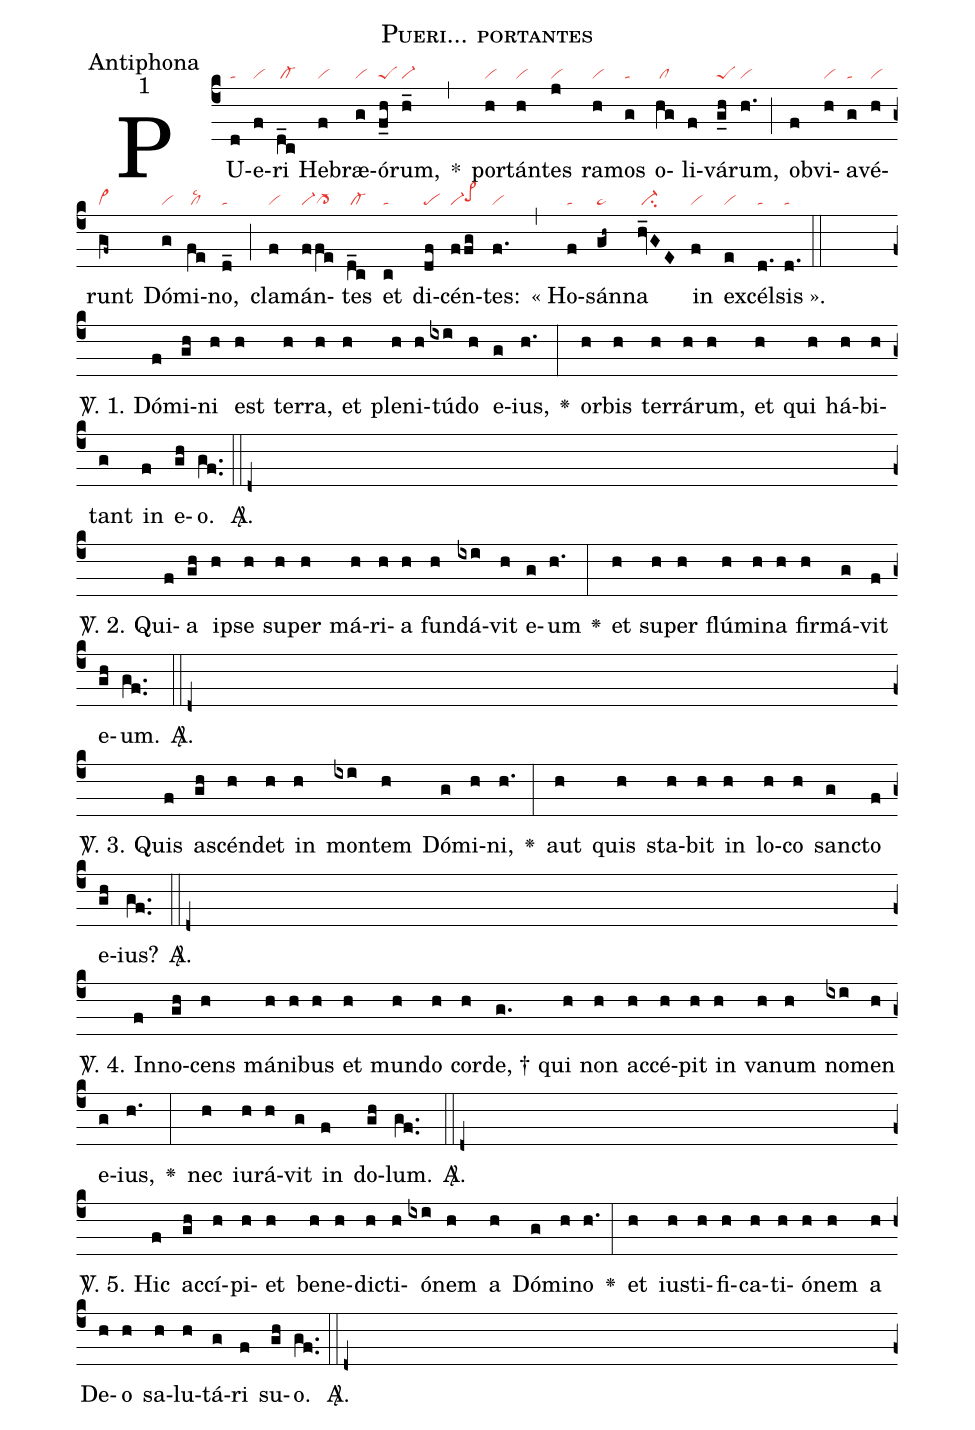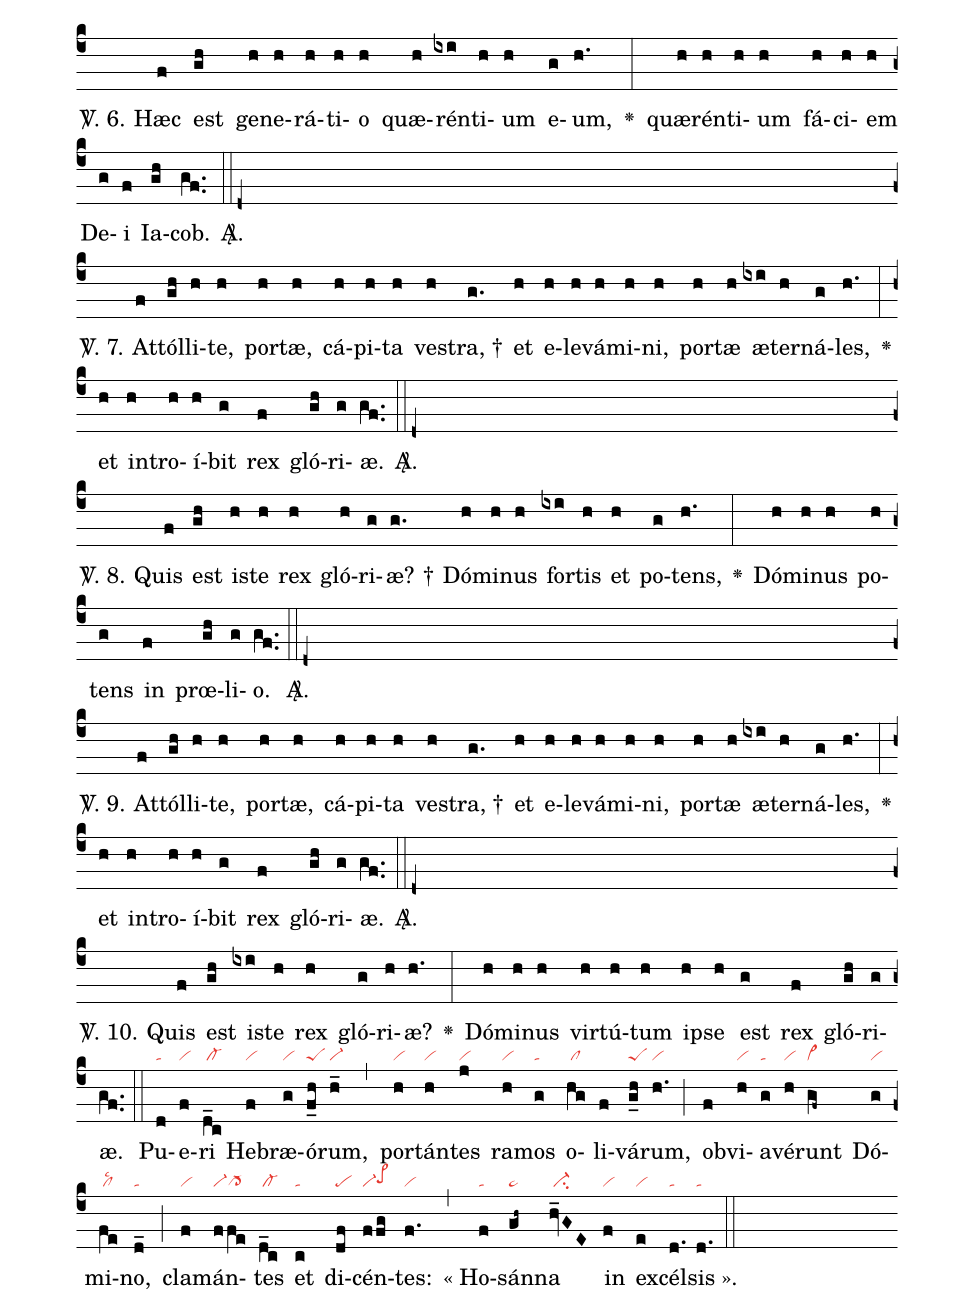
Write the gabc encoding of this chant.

name:Pueri... portantes;
office-part:Antiphona;
mode:1;
nabc-lines:1;
%%
(c4) PU(d|ta)e(f|vi)ri(d_c|/cl-) He(f|vi)bræ(g|vi)ó(f_h|peS)rum,(h_|vi-) *(,)
por(h|vi)tán(h|vi)tes(j|vi) ra(h|vi)mos(g|ta) o(hg|/cl)li(f)vá(g_h|peS)rum,(h.|vi) (;)
ob(f)vi(h|vi)a(g|ta)vé(h|vi)runt(gf~|cl~) Dó(g|vi)mi(fe|/cllsc2)no,(d_|ta) (;)
cla(f|vi)mán(ffe|vi-cl->)tes(d_c|/cl-) et(c|ta) di(df|pe)cén(ffg|vi-pe>hh)tes:(f.|vi) (,)
« Ho(f|ta)sán(gh~|pe~)na(hv_GE|/ci-) in(f|vi) ex(e|vi)cél(d.|ta)sis ».(d.|ta) (::Z)

<sp>V/</sp>. 1. Dó(f)mi(gh)ni(h) est(h) ter(h)ra,(h) et(h) ple(h)ni(h)tú(ixi)do(h) e(g)ius,(h.) <v>\greheightstar</v>(:) or(h)bis(h) ter(h)rá(h)rum,(h) et(h) qui(h) há(h)bi(h)tant(g) in(f) e(gh)o.(gf..) <sp>A/</sp>.(::d+Z)

<sp>V/</sp>. 2. Qui(f)a(gh) i(h)pse(h) su(h)per(h) má(h)ri(h)a(h) fun(h)dá(ixi)vit(h) e(g)um(h.) <v>\greheightstar</v>(:) et(h) su(h)per(h) flú(h)mi(h)na(h) fir(h)má(g)vit(f) e(gh)um.(gf..) <sp>A/</sp>.(::d+Z)

<sp>V/</sp>. 3. Quis(f) a(gh)scén(h)det(h) in(h) mon(ixi)tem(h) Dó(g)mi(h)ni,(h.) <v>\greheightstar</v>(:) aut(h) quis(h) sta(h)bit(h) in(h) lo(h)co(h) san(g)cto(f) e(gh)ius?(gf..) <sp>A/</sp>.(::d+Z)

<sp>V/</sp>. 4. In(f)no(gh)cens(h) má(h)ni(h)bus(h) et(h) mun(h)do(h) cor(h)de, †(g.) qui(h) non(h) ac(h)cé(h)pit(h) in(h) va(h)num(h) no(ixi)men(h) e(g)ius,(h.) <v>\greheightstar</v>(:) nec(h) iu(h)rá(h)vit(g) in(f) do(gh)lum.(gf..) <sp>A/</sp>.(::d+Z)

<sp>V/</sp>. 5. Hic(f) ac(gh)cí(h)pi(h)et(h) be(h)ne(h)di(h)cti(h)ó(ixi)nem(h) a(h) Dó(g)mi(h)no(h.) <v>\greheightstar</v>(:) et(h) iu(h)sti(h)fi(h)ca(h)ti(h)ó(h)nem(h) a(h) De(h)o(h) sa(h)lu(h)tá(g)ri(f) su(gh)o.(gf..) <sp>A/</sp>.(::d+Z)

<sp>V/</sp>. 6. Hæc(f) est(gh) ge(h)ne(h)rá(h)ti(h)o(h) quæ(h)rén(ixi)ti(h)um(h) e(g)um,(h.) <v>\greheightstar</v>(:) quæ(h)rén(h)ti(h)um(h) fá(h)ci(h)em(h) De(g)i(f) Ia(gh)cob.(gf..) <sp>A/</sp>.(::d+Z)

<sp>V/</sp>. 7. At(f)tól(gh)li(h)te,(h) por(h)tæ,(h) cá(h)pi(h)ta(h) ve(h)stra, †(g.) et(h) e(h)le(h)vá(h)mi(h)ni,(h) por(h)tæ(h) æ(ixi)ter(h)ná(g)les,(h.) <v>\greheightstar</v>(:) et(h) in(h)tro(h)í(h)bit(g) rex(f) gló(gh)ri(g)æ.(gf..) <sp>A/</sp>.(::d+Z)

<sp>V/</sp>. 8. Quis(f) est(gh) i(h)ste(h) rex(h) gló(h)ri(g)æ? †(g.) Dó(h)mi(h)nus(h) for(ixi)tis(h) et(h) po(g)tens,(h.) <v>\greheightstar</v>(:) Dó(h)mi(h)nus(h) po(h)tens(g) in(f) prœ(gh)li(g)o.(gf..) <sp>A/</sp>.(::d+Z)

<sp>V/</sp>. 9. At(f)tól(gh)li(h)te,(h) por(h)tæ,(h) cá(h)pi(h)ta(h) ve(h)stra, †(g.) et(h) e(h)le(h)vá(h)mi(h)ni,(h) por(h)tæ(h) æ(ixi)ter(h)ná(g)les,(h.) <v>\greheightstar</v>(:) et(h) in(h)tro(h)í(h)bit(g) rex(f) gló(gh)ri(g)æ.(gf..) <sp>A/</sp>.(::d+Z)

<sp>V/</sp>. 10. Quis(f) est(gh) i(ixi)ste(h) rex(h) gló(g)ri(h)æ?(h.) <v>\greheightstar</v>(:) Dó(h)mi(h)nus(h) vir(h)tú(h)tum(h) i(h)pse(h) est(g) rex(f) gló(gh)ri(g)æ.(gf..) (::)

Pu(d|ta)e(f|vi)ri(d_c|/cl-) He(f|vi)bræ(g|vi)ó(f_h|peS)rum,(h_|vi-) (,)
por(h|vi)tán(h|vi)tes(j|vi) ra(h|vi)mos(g|ta) o(hg|/cl)li(f)vá(g_h|peS)rum,(h.|vi) (;)
ob(f)vi(h|vi)a(g|ta)vé(h|vi)runt(gf~|cl~) Dó(g|vi)mi(fe|/cllsc2)no,(d_|ta) (;)
cla(f|vi)mán(ffe|vi-cl->)tes(d_c|/cl-) et(c|ta) di(df|pe)cén(ffg|vi-pe>hh)tes:(f.|vi) (,)
« Ho(f|ta)sán(gh~|pe~)na(hv_GE|/ci-) in(f|vi) ex(e|vi)cél(d.|ta)sis ».(d.|ta) (::)
